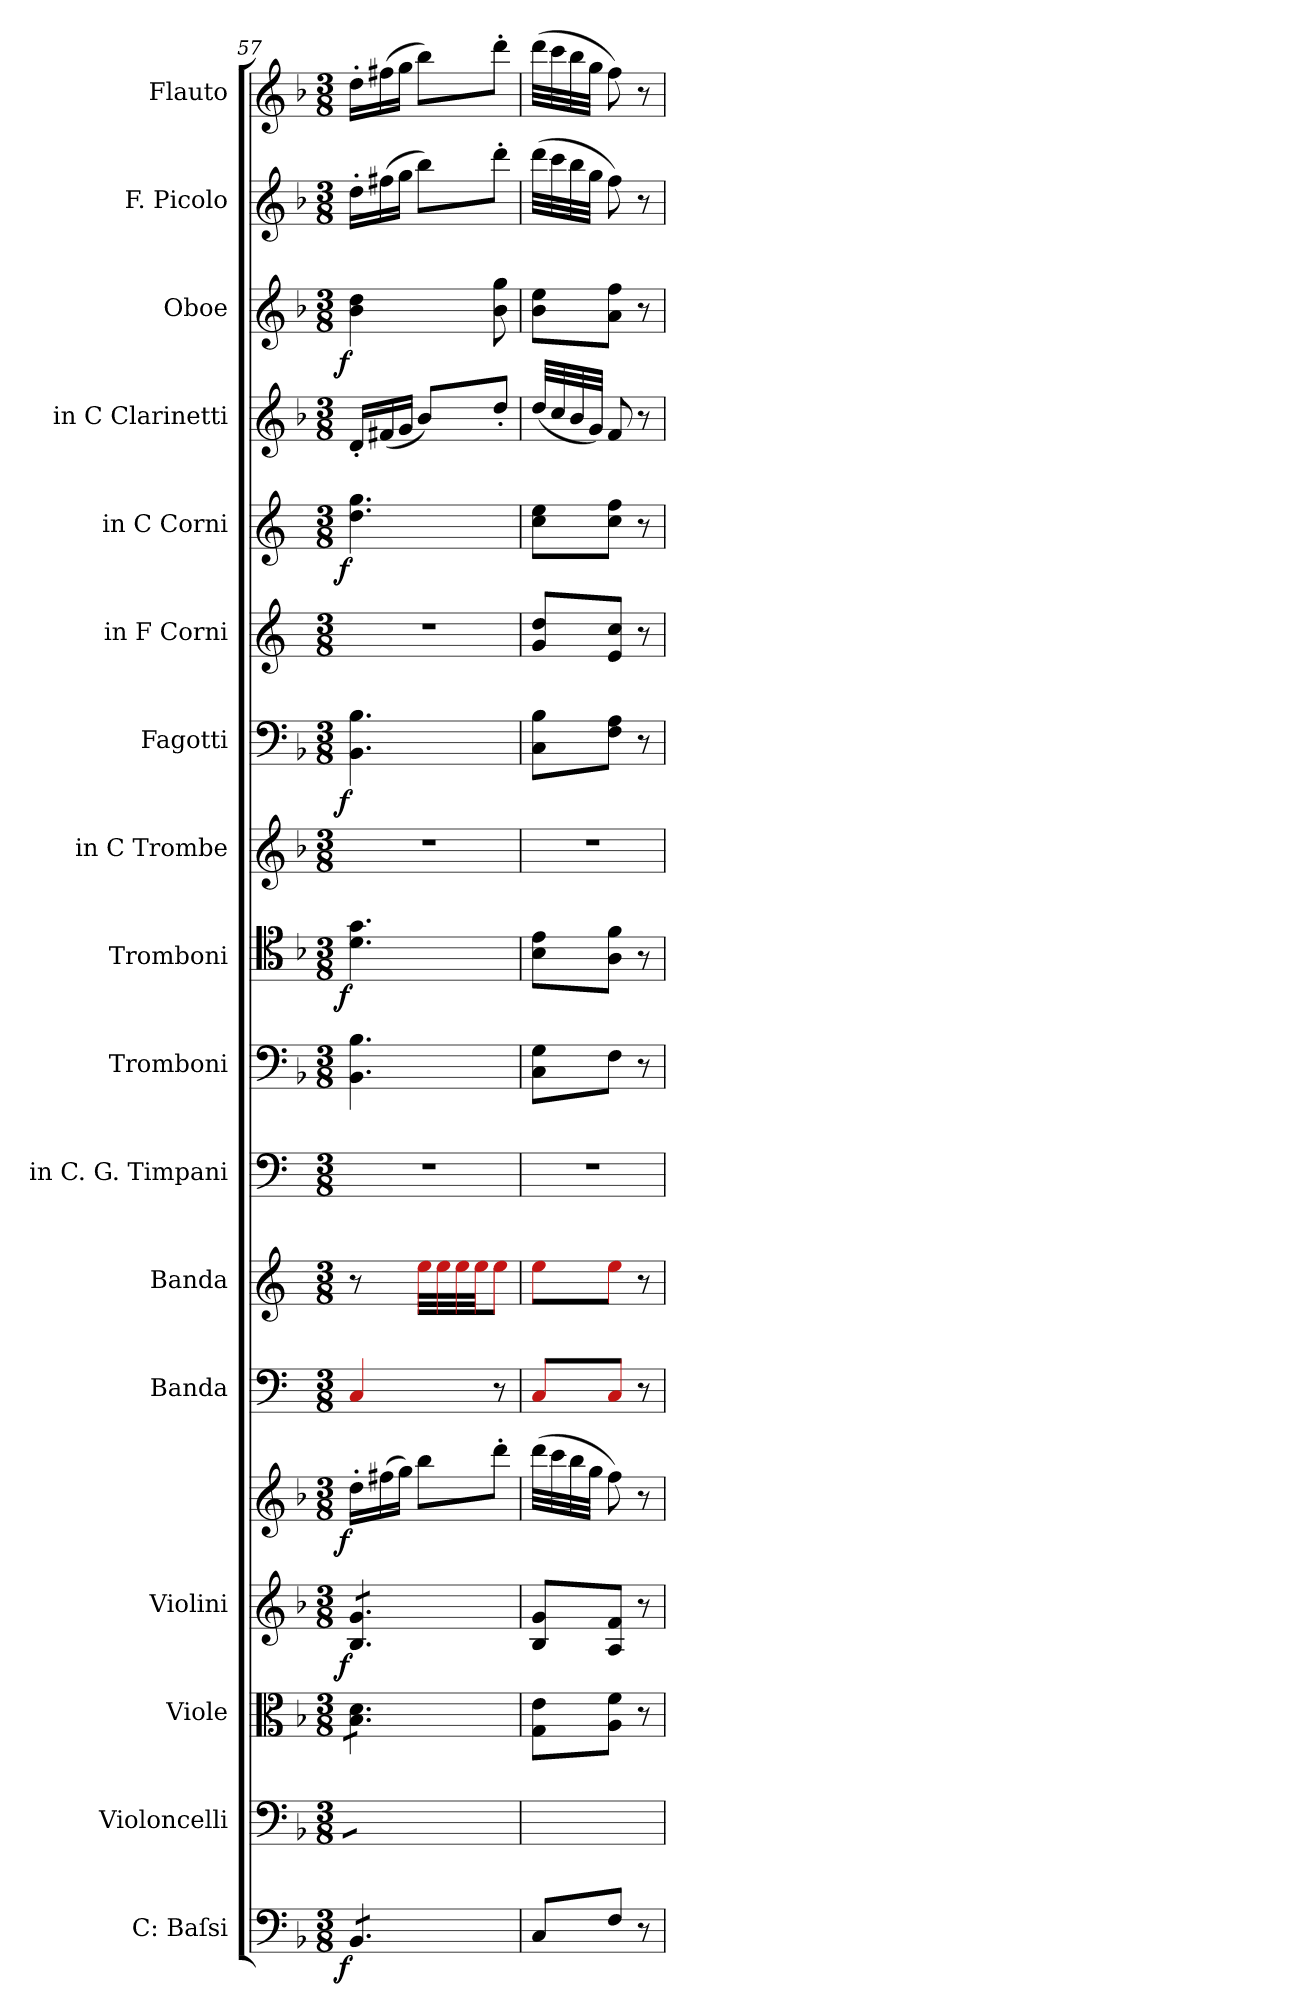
**kern	**dynam	**kern	**kern	**kern	**dynam	**kern	**dynam	**kern	**kern	**kern	**kern	**kern	**dynam	**kern	**kern	**dynam	**kern	**kern	**dynam	**kern	**kern	**dynam	**kern	**kern
*part18	*part18	*part17	*part16	*part15	*part15	*part14	*part14	*part13	*part12	*part11	*part10	*part9	*part9	*part8	*part7	*part7	*part6	*part5	*part5	*part4	*part3	*part3	*part2	*part1
*staff18	*staff18	*staff17	*staff16	*staff15	*staff15	*staff14	*staff14	*staff13	*staff12	*staff11	*staff10	*staff9	*staff9	*staff8	*staff7	*staff7	*staff6	*staff5	*staff5	*staff4	*staff3	*staff3	*staff2	*staff1
*I"C: Baſsi	*	*I"Violoncelli	*I"Viole	*I"Violini	*	*	*	*I"Banda	*I"Banda	*I"in C. G. Timpani	*I"Tromboni	*I"Tromboni	*	*I"in C Trombe	*I"Fagotti	*	*I"in F Corni	*I"in C Corni	*	*I"in C Clarinetti	*I"Oboe	*	*I"F. Picolo	*I"Flauto
*	*	*I'Vc	*	*I'Vln	*	*	*	*	*	*I'Timp	*I'Trb	*I'Trb	*	*	*	*	*	*	*	*I'Cl	*I'Ob	*	*	*I'Fl
*clefF4	*	*clefF4	*clefC3	*clefG2	*	*clefG2	*	*clefF4	*clefG2	*clefF4	*clefF4	*clefC4	*	*clefG2	*clefF4	*	*clefG2	*clefG2	*	*clefG2	*clefG2	*	*clefG2	*clefG2
*	*	*	*	*	*	*	*	*	*	*	*	*	*	*	*	*	*ITrd4c7	*	*	*	*	*	*	*
*k[b-]	*	*k[b-]	*k[b-]	*k[b-]	*	*k[b-]	*	*k[]	*k[]	*k[]	*k[b-]	*k[b-]	*	*k[b-]	*k[b-]	*	*k[b-]	*k[]	*	*k[b-]	*k[b-]	*	*k[b-]	*k[b-]
*M3/8	*	*M3/8	*M3/8	*M3/8	*	*M3/8	*	*M3/8	*M3/8	*M3/8	*M3/8	*M3/8	*	*M3/8	*M3/8	*	*M3/8	*M3/8	*	*M3/8	*M3/8	*	*M3/8	*M3/8
*	*	*	*	*	*	*Xtuplet	*	*	*	*	*	*	*	*	*	*	*	*	*	*Xtuplet	*	*	*Xtuplet	*Xtuplet
=57	=57	=57	=57	=57	=57	=57	=57	=57	=57	=57	=57	=57	=57	=57	=57	=57	=57	=57	=57	=57	=57	=57	=57	=57
!	!LO:DY:rj	!	!	!	!LO:DY:rj	!	!LO:DY:rj	!	!	!	!	!	!LO:DY:rj	!	!	!LO:DY:rj	!	!	!LO:DY:rj	!	!	!LO:DY:rj	!	!
*tremolo	*	*	*	*	*	*	*	*	*	*	*	*	*	*	*	*	*	*	*	*	*	*	*	*
*	*	*tremolo	*	*	*	*	*	*	*	*	*	*	*	*	*	*	*	*	*	*	*	*	*	*
*	*	*	*tremolo	*	*	*	*	*	*	*	*	*	*	*	*	*	*	*	*	*	*	*	*	*
*	*	*	*	*tremolo	*	*	*	*	*	*	*	*	*	*	*	*	*	*	*	*	*	*	*	*
8BB-/L	f	8BB-/yyL	8B-\ 8d\L	8B-/ 8g/L	f	24dd'\LL	f	4Ra/	8r	4.r	4.BB-\ 4.B-\	4.d\ 4.g\	f	4.r	4.BB-\ 4.B-\	f	4.r	4.dd\ 4.gg\	f	24d'/LL	4b-\ 4dd\	f	24dd'\LL	24dd'\LL
.	.	.	.	.	.	(24ff#X\	.	.	.	.	.	.	.	.	.	.	.	.	.	(24f#X/	.	.	(24ff#X\	(24ff#X\
.	.	.	.	.	.	24gg\JJ)	.	.	.	.	.	.	.	.	.	.	.	.	.	24g/JJ	.	.	24gg\JJ	24gg\JJ
8BB-/	.	8BB-/yy	8B-\ 8d\	8B-/ 8g/	.	8bb-\L	.	.	32Ree\LLL	.	.	.	.	.	.	.	.	.	.	8b-/L)	.	.	8bb-\L)	8bb-\L)
.	.	.	.	.	.	.	.	.	32Ree\	.	.	.	.	.	.	.	.	.	.	.	.	.	.	.
.	.	.	.	.	.	.	.	.	32Ree\	.	.	.	.	.	.	.	.	.	.	.	.	.	.	.
.	.	.	.	.	.	.	.	.	32Ree\JJ	.	.	.	.	.	.	.	.	.	.	.	.	.	.	.
8BB-/J	.	8BB-/yyJ	8B-\ 8d\J	8B-/ 8g/J	.	8ddd'\J	.	8r	8Ree\J	.	.	.	.	.	.	.	.	.	.	8dd'/J	8b-\ 8gg\	.	8ddd'\J	8ddd'\J
*	*	*	*	*Xtremolo	*	*	*	*	*	*	*	*	*	*	*	*	*	*	*	*	*	*	*	*
*	*	*	*Xtremolo	*	*	*	*	*	*	*	*	*	*	*	*	*	*	*	*	*	*	*	*	*
*	*	*Xtremolo	*	*	*	*	*	*	*	*	*	*	*	*	*	*	*	*	*	*	*	*	*	*
*Xtremolo	*	*	*	*	*	*	*	*	*	*	*	*	*	*	*	*	*	*	*	*	*	*	*	*
=58	=58	=58	=58	=58	=58	=58	=58	=58	=58	=58	=58	=58	=58	=58	=58	=58	=58	=58	=58	=58	=58	=58	=58	=58
8C/L	.	8C/Lyy	8G\ 8e\L	8B-/ 8g/L	.	(32ddd\LLL	.	8Ra/L	8Ree\L	4.r	8C\ 8G\L	8B-\ 8e\L	.	4.r	8C\ 8B-\L	.	8c/ 8g/L	8cc\ 8ee\L	.	(32dd/LLL	8b-\ 8ee\L	.	(32ddd\LLL	(32ddd\LLL
.	.	.	.	.	.	32ccc\	.	.	.	.	.	.	.	.	.	.	.	.	.	32cc/	.	.	32ccc\	32ccc\
.	.	.	.	.	.	32bb-\	.	.	.	.	.	.	.	.	.	.	.	.	.	32b-/	.	.	32bb-\	32bb-\
.	.	.	.	.	.	32gg\JJJ	.	.	.	.	.	.	.	.	.	.	.	.	.	32g/JJJ)	.	.	32gg\JJJ	32gg\JJJ
8F/J	.	8F/Jyy	8A\ 8f\J	8A/ 8f/J	.	8ff\)	.	8Ra/J	8Ree\J	.	8F\J	8A\ 8f\J	.	.	8F\ 8A\J	.	8A/ 8f/J	8cc\ 8ff\J	.	8f/	8a\ 8ff\J	.	8ff\)	8ff\)
8r	.	8ryy	8r	8r	.	8r	.	8r	8r	.	8r	8r	.	.	8r	.	8r	8r	.	8r	8r	.	8r	8r
=	=	=	=	=	=	=	=	=	=	=	=	=	=	=	=	=	=	=	=	=	=	=	=	=
*-	*-	*-	*-	*-	*-	*-	*-	*-	*-	*-	*-	*-	*-	*-	*-	*-	*-	*-	*-	*-	*-	*-	*-	*-
